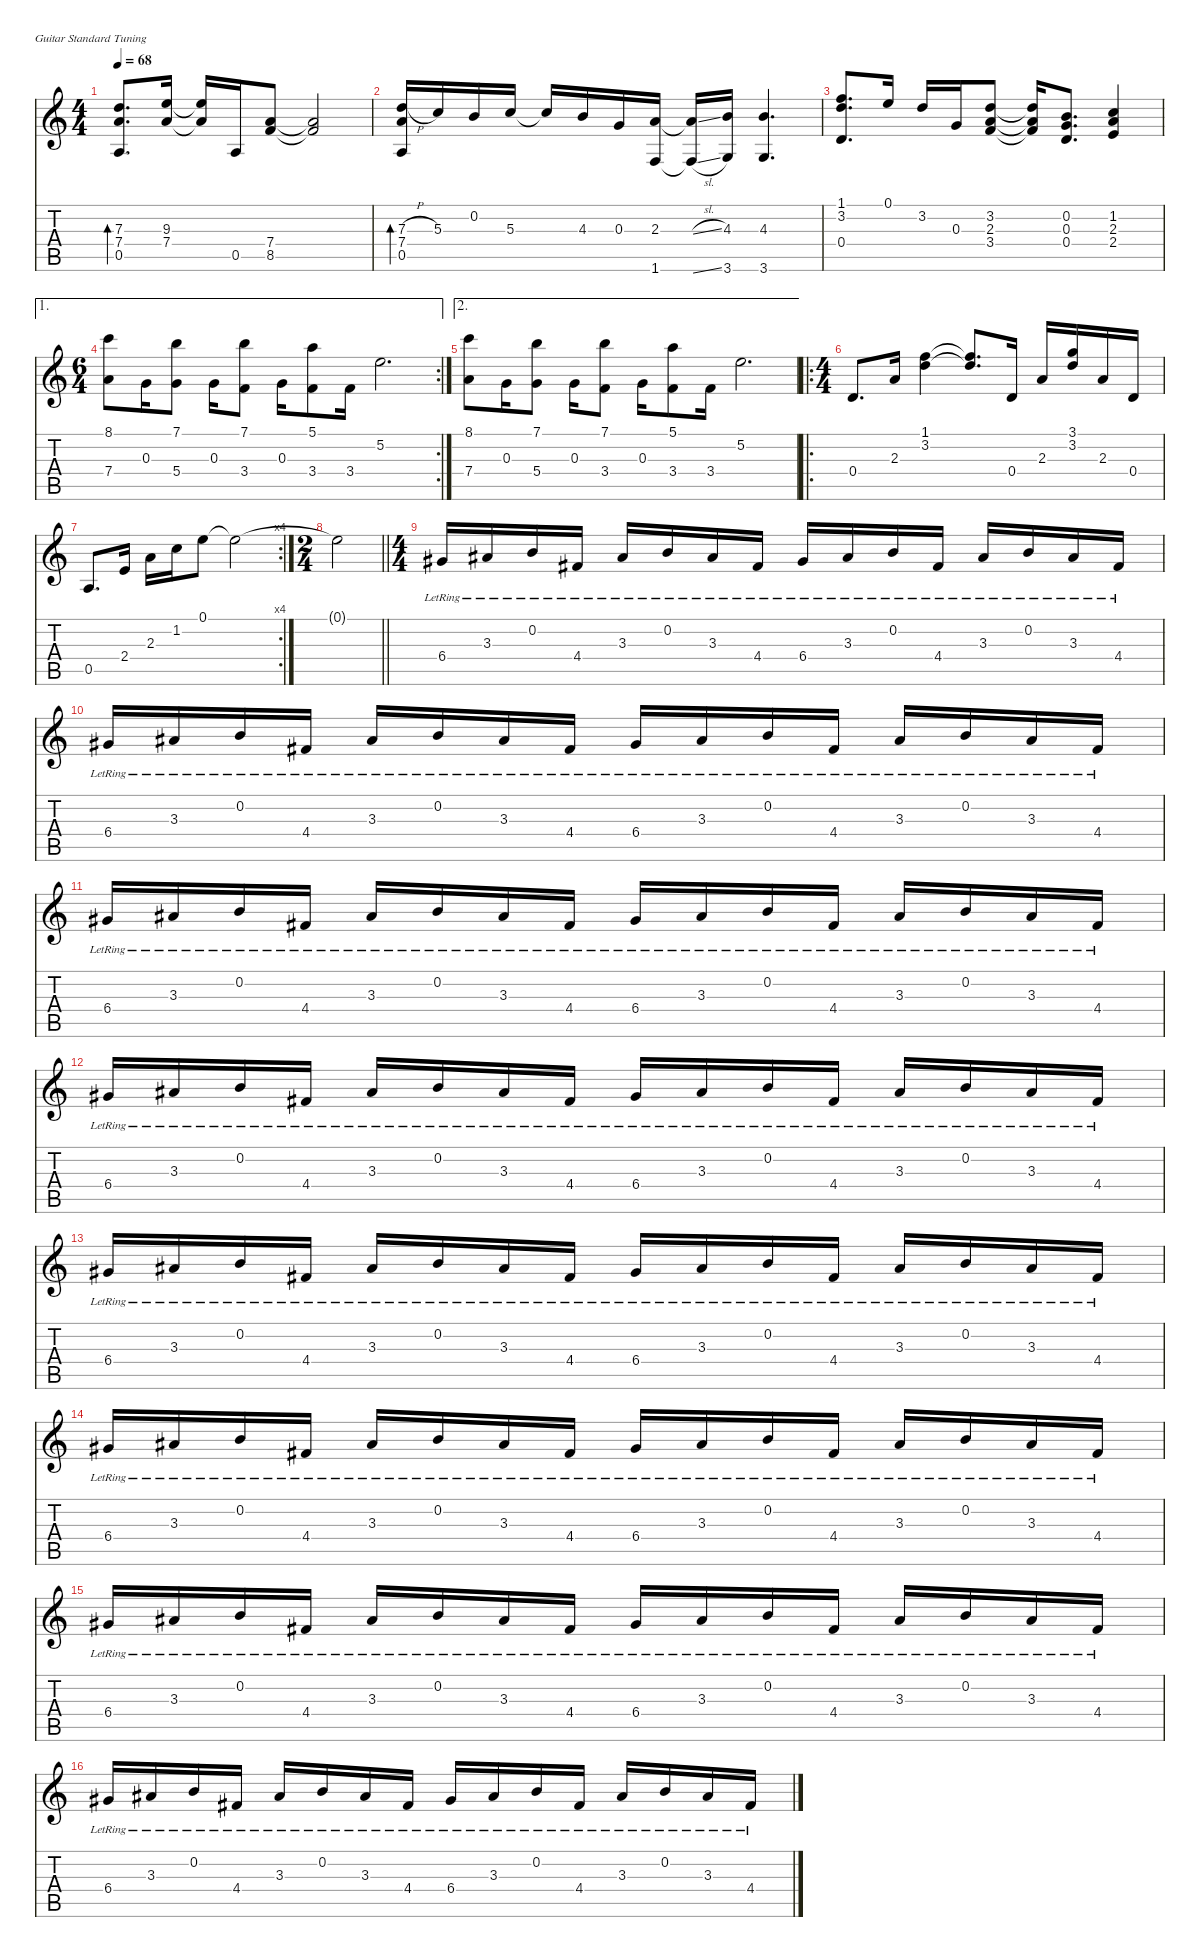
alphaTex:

\defaultSystemsLayout 4
\hideDynamics
\bracketExtendMode nobrackets
\singleTrackTrackNamePolicy hidden
\multiTrackTrackNamePolicy hidden
\firstSystemTrackNameMode fullname
\firstSystemTrackNameOrientation horizontal
\otherSystemsTrackNameOrientation horizontal
\track ("Mikael Akerfeldt (Clean Jazz)" "jz.guit.") {instrument electricguitarjazz}
\staff {score tabs}
\tuning (E4 B3 G3 D3 A2 E2)
\ts (4 4)
\beaming (8 2 2 2 2)
\tempo 68
\clef g2
\ks c
(7.4 7.3 0.5).8{d bd 113 dy mf instrument electricguitarjazz beam Up} (7.4 9.3).16{beam Up} (7.4{t} 9.3{t}).16{beam Up} 0.5.16{beam Up} (8.5 7.4).8{beam Up} (7.4{t} 8.5{t}).2{beam Up} |
(0.5 7.4 7.3{h}).16{bd 101 beam Up} 5.3.16{beam Up} 0.2.16{beam Up} 5.3.16{beam Up} 5.3{t}.16{beam Up} 4.3.16{beam Up} 0.3.16{beam Up} (2.3 1.6).16{beam Up} (2.3{sl t} 1.6{sl t}).16{beam Up} (4.3 3.6).16{beam Up} (4.3 3.6).4{d beam Up} |
(1.1 3.2 0.4).8{d beam Up} 0.1.16{beam Up} 3.2.16{beam Up} 0.3.16{beam Up} (3.2 2.3 3.4).8{beam Up} (3.4{t} 2.3{t} 3.2{t}).16{beam Up} (0.2 0.3 0.4).8{d beam Up} (2.4 2.3 1.2).4{beam Up} |
\ae 1
\rc 2
\ts (6 4)
\beaming (8 2 2 2 2 2 2)
(8.1 7.4).8{beam Down} 0.3.16{beam Down} (5.4 7.1).8{beam Down} 0.3.16{beam Down} (3.4 7.1).8{beam Down} 0.3.16{beam Down} (3.4 5.1).8{beam Down} 3.4.16{beam Down} 5.2.2{d beam Down} |
\ae 2
(8.1 7.4).8{beam Down} 0.3.16{beam Down} (5.4 7.1).8{beam Down} 0.3.16{beam Down} (3.4 7.1).8{beam Down} 0.3.16{beam Down} (3.4 5.1).8{beam Down} 3.4.16{beam Down} 5.2.2{d beam Down} |
\ro
\ts (4 4)
\beaming (8 2 2 2 2)
0.4.8{d beam Up} 2.3.16{beam Up} (3.2 1.1).4{beam Down} (1.1{t} 3.2{t}).8{d beam Up} 0.4.16{beam Up} 2.3.16{beam Up} (3.1 3.2).16{beam Up} 2.3.16{beam Up} 0.4.16{beam Up} |
\rc 4
0.5.8{d beam Up} 2.4.16{beam Up} 2.3.16{beam Down} 1.2.16{beam Down} 0.1.8{beam Down} 0.1{t}.2{beam Down} |
\ts (2 4)
\beaming (8 2 2)
\barLineRight lightlight
0.1{t}.2{dy f beam Down} |
\ts (4 4)
\beaming (8 2 2 2 2)
\section ("" "")
6.4{lr acc #}.16{instrument acousticguitarsteel beam Up} 3.3{lr acc #}.16{beam Up} 0.2{lr}.16{beam Up} 4.4{lr acc #}.16{beam Up} 3.3{lr acc #}.16{beam Up} 0.2{lr}.16{beam Up} 3.3{lr acc #}.16{beam Up} 4.4{lr acc #}.16{beam Up} 6.4{lr acc #}.16{beam Up} 3.3{lr acc #}.16{beam Up} 0.2{lr}.16{beam Up} 4.4{lr acc #}.16{beam Up} 3.3{lr acc #}.16{beam Up} 0.2{lr}.16{beam Up} 3.3{lr acc #}.16{beam Up} 4.4{lr acc #}.16{beam Up} |
6.4{lr acc #}.16{beam Up} 3.3{lr acc #}.16{beam Up} 0.2{lr}.16{beam Up} 4.4{lr acc #}.16{beam Up} 3.3{lr acc #}.16{beam Up} 0.2{lr}.16{beam Up} 3.3{lr acc #}.16{beam Up} 4.4{lr acc #}.16{beam Up} 6.4{lr acc #}.16{beam Up} 3.3{lr acc #}.16{beam Up} 0.2{lr}.16{beam Up} 4.4{lr acc #}.16{beam Up} 3.3{lr acc #}.16{beam Up} 0.2{lr}.16{beam Up} 3.3{lr acc #}.16{beam Up} 4.4{lr acc #}.16{beam Up} |
6.4{lr acc #}.16{beam Up} 3.3{lr acc #}.16{beam Up} 0.2{lr}.16{beam Up} 4.4{lr acc #}.16{beam Up} 3.3{lr acc #}.16{beam Up} 0.2{lr}.16{beam Up} 3.3{lr acc #}.16{beam Up} 4.4{lr acc #}.16{beam Up} 6.4{lr acc #}.16{beam Up} 3.3{lr acc #}.16{beam Up} 0.2{lr}.16{beam Up} 4.4{lr acc #}.16{beam Up} 3.3{lr acc #}.16{beam Up} 0.2{lr}.16{beam Up} 3.3{lr acc #}.16{beam Up} 4.4{lr acc #}.16{beam Up} |
6.4{lr acc #}.16{beam Up} 3.3{lr acc #}.16{beam Up} 0.2{lr}.16{beam Up} 4.4{lr acc #}.16{beam Up} 3.3{lr acc #}.16{beam Up} 0.2{lr}.16{beam Up} 3.3{lr acc #}.16{beam Up} 4.4{lr acc #}.16{beam Up} 6.4{lr acc #}.16{beam Up} 3.3{lr acc #}.16{beam Up} 0.2{lr}.16{beam Up} 4.4{lr acc #}.16{beam Up} 3.3{lr acc #}.16{beam Up} 0.2{lr}.16{beam Up} 3.3{lr acc #}.16{beam Up} 4.4{lr acc #}.16{beam Up} |
6.4{lr acc #}.16{beam Up} 3.3{lr acc #}.16{beam Up} 0.2{lr}.16{beam Up} 4.4{lr acc #}.16{beam Up} 3.3{lr acc #}.16{beam Up} 0.2{lr}.16{beam Up} 3.3{lr acc #}.16{beam Up} 4.4{lr acc #}.16{beam Up} 6.4{lr acc #}.16{beam Up} 3.3{lr acc #}.16{beam Up} 0.2{lr}.16{beam Up} 4.4{lr acc #}.16{beam Up} 3.3{lr acc #}.16{beam Up} 0.2{lr}.16{beam Up} 3.3{lr acc #}.16{beam Up} 4.4{lr acc #}.16{beam Up} |
6.4{lr acc #}.16{beam Up} 3.3{lr acc #}.16{beam Up} 0.2{lr}.16{beam Up} 4.4{lr acc #}.16{beam Up} 3.3{lr acc #}.16{beam Up} 0.2{lr}.16{beam Up} 3.3{lr acc #}.16{beam Up} 4.4{lr acc #}.16{beam Up} 6.4{lr acc #}.16{beam Up} 3.3{lr acc #}.16{beam Up} 0.2{lr}.16{beam Up} 4.4{lr acc #}.16{beam Up} 3.3{lr acc #}.16{beam Up} 0.2{lr}.16{beam Up} 3.3{lr acc #}.16{beam Up} 4.4{lr acc #}.16{beam Up} |
6.4{lr acc #}.16{beam Up} 3.3{lr acc #}.16{beam Up} 0.2{lr}.16{beam Up} 4.4{lr acc #}.16{beam Up} 3.3{lr acc #}.16{beam Up} 0.2{lr}.16{beam Up} 3.3{lr acc #}.16{beam Up} 4.4{lr acc #}.16{beam Up} 6.4{lr acc #}.16{beam Up} 3.3{lr acc #}.16{beam Up} 0.2{lr}.16{beam Up} 4.4{lr acc #}.16{beam Up} 3.3{lr acc #}.16{beam Up} 0.2{lr}.16{beam Up} 3.3{lr acc #}.16{beam Up} 4.4{lr acc #}.16{beam Up} |
6.4{lr acc #}.16{beam Up} 3.3{lr acc #}.16{beam Up} 0.2{lr}.16{beam Up} 4.4{lr acc #}.16{beam Up} 3.3{lr acc #}.16{beam Up} 0.2{lr}.16{beam Up} 3.3{lr acc #}.16{beam Up} 4.4{lr acc #}.16{beam Up} 6.4{lr acc #}.16{beam Up} 3.3{lr acc #}.16{beam Up} 0.2{lr}.16{beam Up} 4.4{lr acc #}.16{beam Up} 3.3{lr acc #}.16{beam Up} 0.2{lr}.16{beam Up} 3.3{lr acc #}.16{beam Up} 4.4{lr acc #}.16{beam Up}
